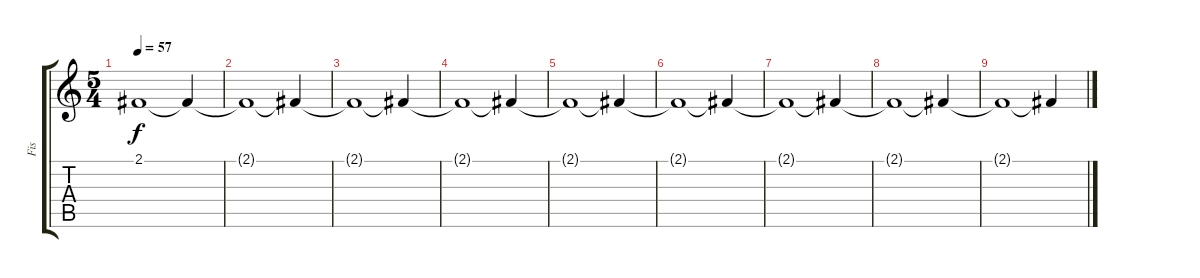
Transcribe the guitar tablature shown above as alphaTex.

\track ("Fis" "Fis") {instrument pad2warm}
\staff {score tabs}
\tuning (E4 B3 G3 D3 A2 E2) {hide}
\ts (5 4)
\tempo 57
\clef g2
\ks c
2.1{t}.1{dy f} 2.1{t}.4 |
2.1{t}.1 2.1{t}.4 |
2.1{t}.1 2.1{t}.4 |
2.1{t}.1 2.1{t}.4 |
2.1{t}.1 2.1{t}.4 |
2.1{t}.1 2.1{t}.4 |
2.1{t}.1 2.1{t}.4 |
2.1{t}.1 2.1{t}.4 |
2.1{t}.1 2.1{t}.4
